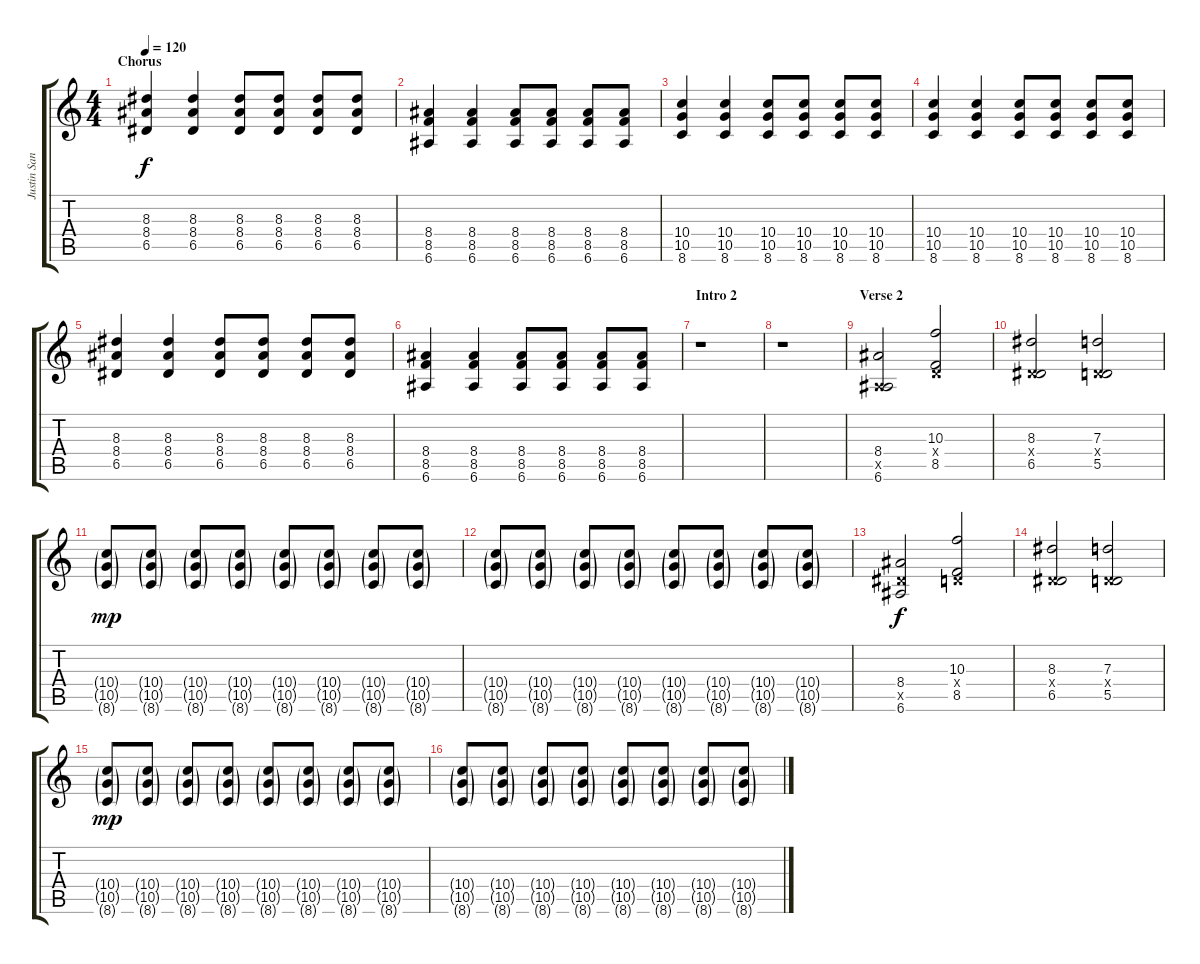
\track ("Justin Sane (Rhythm guitar)" "Justin San") {instrument overdrivenguitar}
\staff {score tabs}
\tuning (E4 B3 G3 D3 A2 E2) {hide}
\ts (4 4)
\section ("" "Chorus")
\tempo 120
\clef g2
\ks c
(8.3 8.4 6.5).4{dy f} (8.3 8.4 6.5).4 (8.3 8.4 6.5).8 (8.3 8.4 6.5).8 (8.3 8.4 6.5).8 (8.3 8.4 6.5).8 |
(8.4 8.5 6.6).4 (8.4 8.5 6.6).4 (8.4 8.5 6.6).8 (8.4 8.5 6.6).8 (8.4 8.5 6.6).8 (8.4 8.5 6.6).8 |
(10.4 10.5 8.6).4 (10.4 10.5 8.6).4 (10.4 10.5 8.6).8 (10.4 10.5 8.6).8 (10.4 10.5 8.6).8 (10.4 10.5 8.6).8 |
(10.4 10.5 8.6).4 (10.4 10.5 8.6).4 (10.4 10.5 8.6).8 (10.4 10.5 8.6).8 (10.4 10.5 8.6).8 (10.4 10.5 8.6).8 |
(8.3 8.4 6.5).4 (8.3 8.4 6.5).4 (8.3 8.4 6.5).8 (8.3 8.4 6.5).8 (8.3 8.4 6.5).8 (8.3 8.4 6.5).8 |
(8.4 8.5 6.6).4 (8.4 8.5 6.6).4 (8.4 8.5 6.6).8 (8.4 8.5 6.6).8 (8.4 8.5 6.6).8 (8.4 8.5 6.6).8 |
\section ("" "Intro 2")
r.1 |
r.1 |
\section ("" "Verse 2")
(8.4 0.5{x} 6.6).2 (10.3 0.4{x} 8.5).2 |
(8.3 0.4{x} 6.5).2 (7.3 0.4{x} 5.5).2 |
(10.4{g} 10.5{g} 8.6{g}).8{dy mp} (10.4{g} 10.5{g} 8.6{g}).8 (10.4{g} 10.5{g} 8.6{g}).8 (10.4{g} 10.5{g} 8.6{g}).8 (10.4{g} 10.5{g} 8.6{g}).8 (10.4{g} 10.5{g} 8.6{g}).8 (10.4{g} 10.5{g} 8.6{g}).8 (10.4{g} 10.5{g} 8.6{g}).8 |
(10.4{g} 10.5{g} 8.6{g}).8 (10.4{g} 10.5{g} 8.6{g}).8 (10.4{g} 10.5{g} 8.6{g}).8 (10.4{g} 10.5{g} 8.6{g}).8 (10.4{g} 10.5{g} 8.6{g}).8 (10.4{g} 10.5{g} 8.6{g}).8 (10.4{g} 10.5{g} 8.6{g}).8 (10.4{g} 10.5{g} 8.6{g}).8 |
(8.4 6.5{x} 6.6).2{dy f} (10.3 0.4{x} 8.5).2 |
(8.3 0.4{x} 6.5).2 (7.3 0.4{x} 5.5).2 |
(10.4{g} 10.5{g} 8.6{g}).8{dy mp} (10.4{g} 10.5{g} 8.6{g}).8 (10.4{g} 10.5{g} 8.6{g}).8 (10.4{g} 10.5{g} 8.6{g}).8 (10.4{g} 10.5{g} 8.6{g}).8 (10.4{g} 10.5{g} 8.6{g}).8 (10.4{g} 10.5{g} 8.6{g}).8 (10.4{g} 10.5{g} 8.6{g}).8 |
(10.4{g} 10.5{g} 8.6{g}).8 (10.4{g} 10.5{g} 8.6{g}).8 (10.4{g} 10.5{g} 8.6{g}).8 (10.4{g} 10.5{g} 8.6{g}).8 (10.4{g} 10.5{g} 8.6{g}).8 (10.4{g} 10.5{g} 8.6{g}).8 (10.4{g} 10.5{g} 8.6{g}).8 (10.4{g} 10.5{g} 8.6{g}).8
